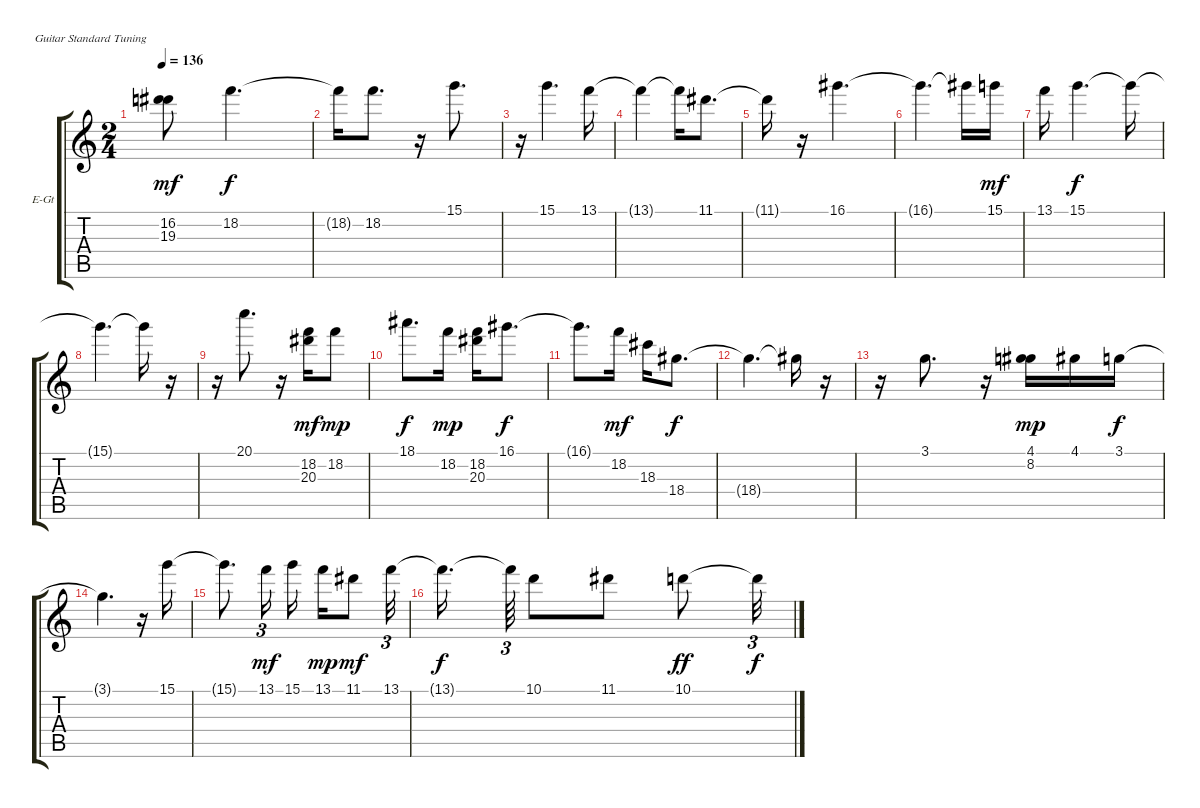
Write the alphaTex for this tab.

\bracketExtendMode groupsimilarinstruments
\firstSystemTrackNameOrientation horizontal
\otherSystemsTrackNameOrientation horizontal
\track (" guitar backing overbud" "E-Gt") {solo instrument distortionguitar}
\staff {score tabs}
\tuning (E4 B3 G3 D3 A2 E2)
\ts (2 4)
\tempo 136
\clef g2
\ks c
(16.2 19.3).8{dy mf} 18.2.4{d dy f} |
18.2{t}.16 18.2.8{d} r.16 15.1.8{d} |
r.16 15.1.4{d} 13.1.16 |
13.1{t}.4 13.1{t}.16 11.1.8{d} |
11.1{t}.16 r.16 16.1.4{d} |
16.1{t}.4{d} 16.1{t}.16 15.1.16{dy mf} |
13.1.16 15.1.4{d dy f} 15.1{t}.16 |
15.1{t}.4{d} 15.1{t}.16 r.16 |
r.16 20.1.8{d} r.16 (18.2 20.3).16{dy mf} 18.2.8{dy mp} |
18.1.8{d dy f} 18.2.16{dy mp} (18.2 20.3).16 16.1.8{d dy f} |
16.1{t}.8{d} 18.2.16{dy mf} 18.3.16 18.4.8{d dy f} |
18.4{t}.4{d} 18.4{t}.16 r.16 |
r.16 3.1.8{d} r.16 (4.1 8.2).16{dy mp} 4.1.16 3.1.16{dy f} |
3.1{t}.4{d} r.16 15.1.16 |
15.1{t}.8{d} 13.1.16{tu (3 2) dy mf} 15.1.16 13.1.16{dy mp} 11.1.8{dy mf} 13.1.32{tu (3 2)} |
13.1{t}.16{d dy f} 13.1{t}.64{tu (3 2)} 10.1.8 11.1.8 10.1.8{dy ff} 10.1{t}.32{tu (3 2) dy f}
